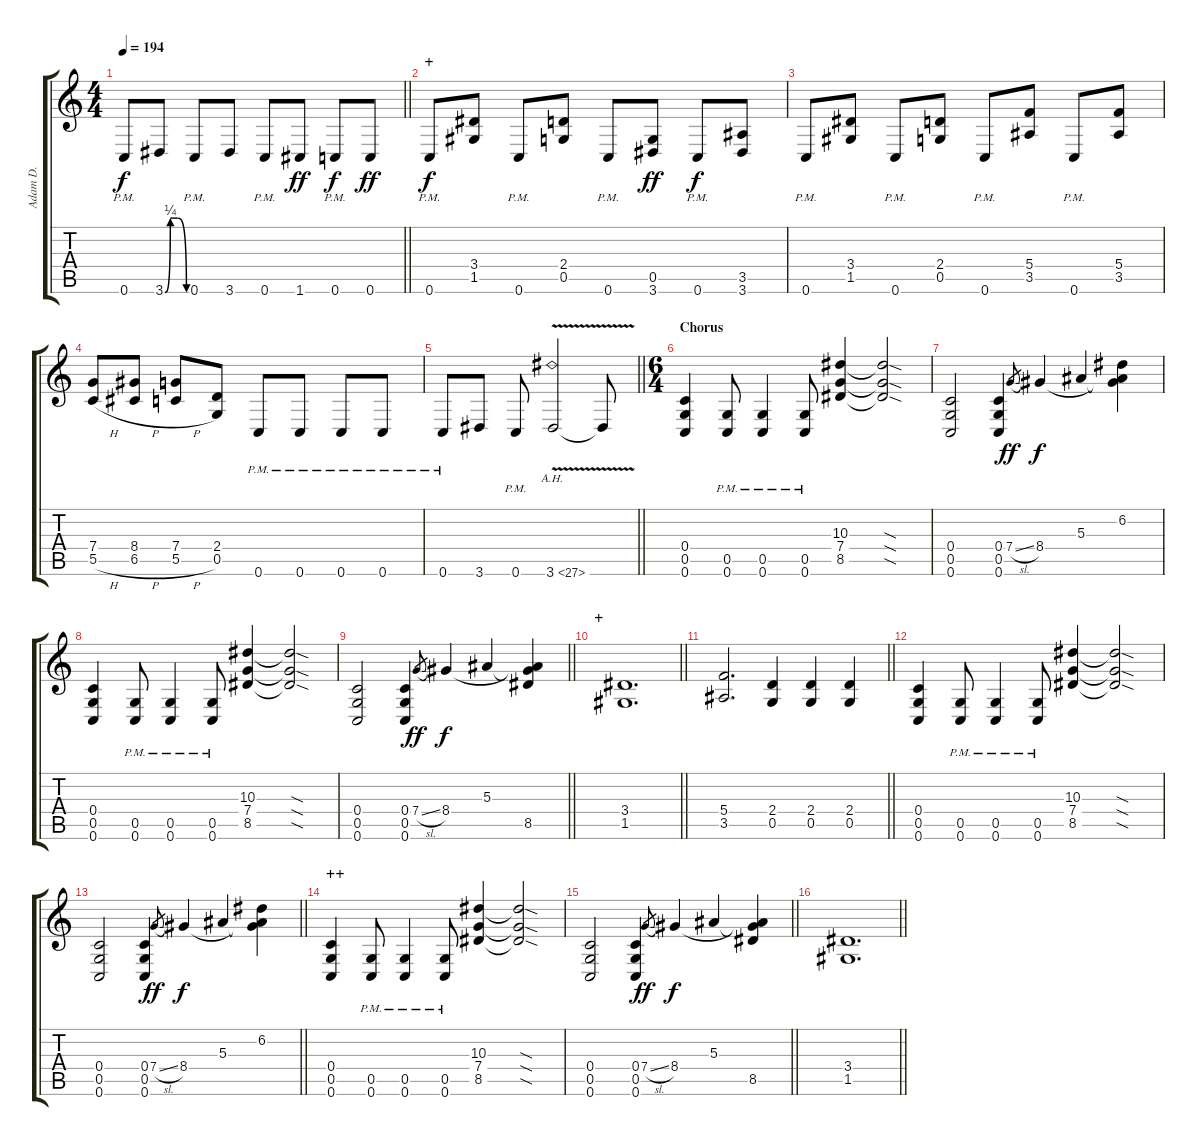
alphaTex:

\track ("Adam D." "Adam D.") {instrument distortionguitar}
\staff {score tabs}
\tuning (D4 A3 F3 C3 G2 C2) {hide}
\ts (4 4)
\tempo 194
\clef g2
\barLineRight lightlight
\ks c
0.6{pm}.8{dy f} 3.6{be (custom 0 0 15 1 25 1 35 1 60 0)}.8 0.6{pm}.8 3.6.8 0.6{pm}.8 1.6.8{dy ff} 0.6{pm}.8{dy f} 0.6.8{dy ff} |
\section ("" "+")
0.6{pm}.8{dy f} (3.4 1.5).8 0.6{pm}.8 (2.4 0.5).8 0.6{pm}.8 (0.5 3.6).8{dy ff} 0.6{pm}.8{dy f} (3.5 3.6).8 |
0.6{pm}.8 (3.4 1.5).8 0.6{pm}.8 (2.4 0.5).8 0.6{pm}.8 (5.4 3.5).8 0.6{pm}.8 (5.4 3.5).8 |
(7.4 5.5{h}).8 (8.4 6.5{h}).8 (7.4 5.5{h}).8 (2.4 0.5).8 0.6{pm}.8 0.6{pm}.8 0.6{pm}.8 0.6{pm}.8 |
\barLineRight lightlight
0.6{pm}.8 3.6.8 0.6{pm}.8 3.6{ah 24 v}.2 3.6{t}.8 |
\ts (6 4)
\section ("" "Chorus")
(0.4 0.5 0.6).4 (0.5{pm} 0.6{pm}).8 (0.5{pm} 0.6{pm}).4 (0.5{pm} 0.6{pm}).8 (10.3 7.4 8.5).4 (10.3{sod t} 7.4{sod t} 8.5{sod t}).2 |
(0.4 0.5 0.6).2 (0.4 0.5 0.6).4 7.4{sl}.8{gr dy ff} 8.4.4{dy f} 5.3.4 (6.2 5.3{t} 8.4{t}).4 |
(0.4 0.5 0.6).4 (0.5{pm} 0.6{pm}).8 (0.5{pm} 0.6{pm}).4 (0.5{pm} 0.6{pm}).8 (10.3 7.4 8.5).4 (10.3{sod t} 7.4{sod t} 8.5{sod t}).2 |
\barLineRight lightlight
(0.4 0.5 0.6).2 (0.4 0.5 0.6).4 7.4{sl}.8{gr dy ff} 8.4.4{dy f} 5.3.4 (5.3{t} 8.4{t} 8.5).4 |
\section ("" "+")
\barLineRight lightlight
(3.4 1.5).1{d} |
\barLineRight lightlight
(5.4 3.5).2{d} (2.4 0.5).4 (2.4 0.5).4 (2.4 0.5).4 |
(0.4 0.5 0.6).4 (0.5{pm} 0.6{pm}).8 (0.5{pm} 0.6{pm}).4 (0.5{pm} 0.6{pm}).8 (10.3 7.4 8.5).4 (10.3{sod t} 7.4{sod t} 8.5{sod t}).2 |
\barLineRight lightlight
(0.4 0.5 0.6).2 (0.4 0.5 0.6).4 7.4{sl}.8{gr dy ff} 8.4.4{dy f} 5.3.4 (6.2 5.3{t} 8.4{t}).4 |
\section ("" "++")
(0.4 0.5 0.6).4 (0.5{pm} 0.6{pm}).8 (0.5{pm} 0.6{pm}).4 (0.5{pm} 0.6{pm}).8 (10.3 7.4 8.5).4 (10.3{sod t} 7.4{sod t} 8.5{sod t}).2 |
\barLineRight lightlight
(0.4 0.5 0.6).2 (0.4 0.5 0.6).4 7.4{sl}.8{gr dy ff} 8.4.4{dy f} 5.3.4 (5.3{t} 8.4{t} 8.5).4 |
\barLineRight lightlight
(3.4 1.5).1{d}
